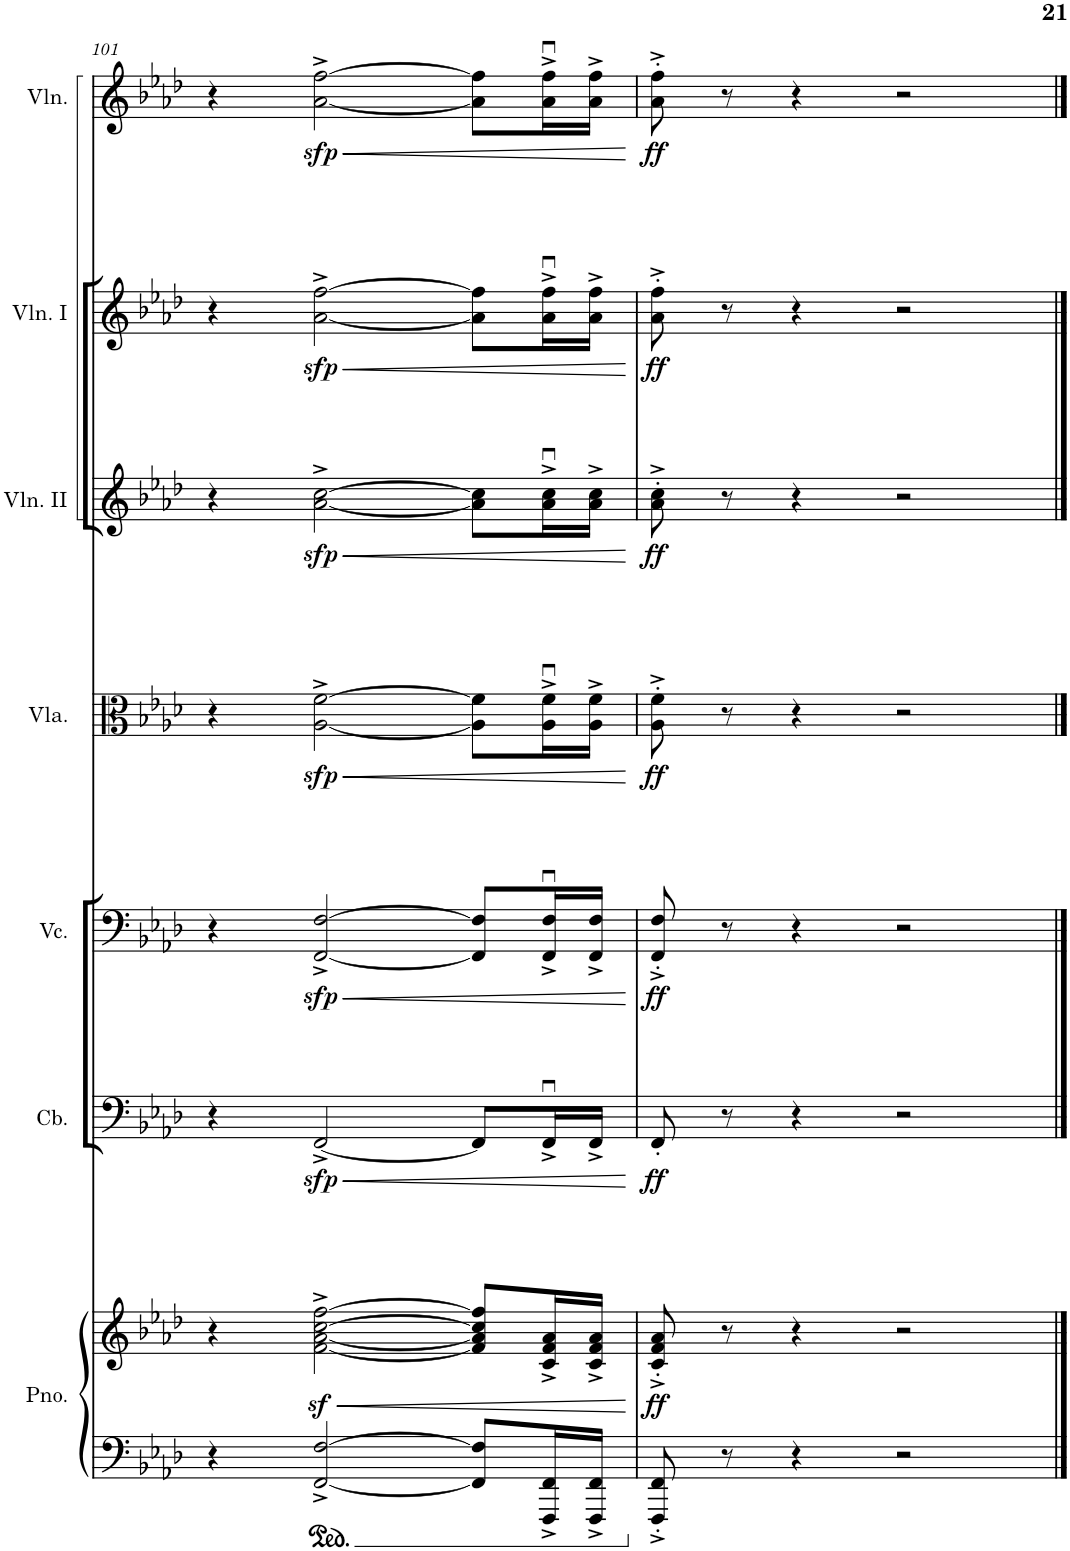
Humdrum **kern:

**kern	**kern	**dynam	**kern	**dynam	**kern	**dynam	**kern	**dynam	**kern	**dynam	**kern	**dynam	**kern	**dynam
*part7	*part7	*part7	*part6	*part6	*part5	*part5	*part4	*part4	*part3	*part3	*part2	*part2	*part1	*part1
*staff8	*staff7	*staff7/8	*staff6	*staff6	*staff5	*staff5	*staff4	*staff4	*staff3	*staff3	*staff2	*staff2	*staff1	*staff1
*I"Piano	*	*	*I"Contrabass	*	*I"Violoncello	*	*I"Viola	*	*I"Violin II	*	*I"Violin I	*	*I"Violin	*
*I'Pno.	*	*	*I'Cb.	*	*I'Vc.	*	*I'Vla.	*	*I'Vln. II	*	*I'Vln. I	*	*I'Vln.	*
!!LO:PB:g=z
*clefF4	*clefG2	*	*clefF4	*	*clefF4	*	*clefC3	*	*clefG2	*	*clefG2	*	*clefG2	*
*	*	*	*Trd7c12	*	*	*	*	*	*	*	*	*	*	*
*k[b-e-a-d-]	*k[b-e-a-d-]	*	*k[b-e-a-d-]	*	*k[b-e-a-d-]	*	*k[b-e-a-d-]	*	*k[b-e-a-d-]	*	*k[b-e-a-d-]	*	*k[b-e-a-d-]	*
*M4/4	*M4/4	*	*M4/4	*	*M4/4	*	*M4/4	*	*M4/4	*	*M4/4	*	*M4/4	*
=101	=101	=101	=101	=101	=101	=101	=101	=101	=101	=101	=101	=101	=101	=101
4r	4r	.	4r	.	4r	.	4r	.	4r	.	4r	.	4r	.
!	!	!LO:HP:b	!	!LO:HP:b	!	!LO:HP:b	!	!LO:HP:b	!	!LO:HP:b	!	!LO:HP:b	!	!LO:HP:b
!	!	!	!	!LO:DY:n=1:b	!	!LO:DY:n=1:b	!	!LO:DY:n=1:b	!	!LO:DY:n=1:b	!	!LO:DY:n=1:b	!	!LO:DY:n=1:b
[2FF/^ [2F/^	[2f\z<^ [2a-\z<^ [2cc\z<^ [2ff\z<^	<	[2FF^/	< sfp	[2FF/^ [2F/^	< sfp	[2A-\^ [2f\^	< sfp	[2a-\^ [2cc\^	< sfp	[2a-\^ [2ff\^	< sfp	[2a-\^ [2ff\^	< sfp
8FF/] 8F/]L	8f/] 8a-/] 8cc/] 8ff/]L	.	8FF/L]	.	8FF/] 8F/]L	.	8A-\] 8f\]L	.	8a-\] 8cc\]L	.	8a-\] 8ff\]L	.	8a-\] 8ff\]L	.
16FFF/^ 16FF/^L	16c/^ 16f/^ 16a-/^L	.	16FFu^/L	.	16FF/u^ 16F/u^L	.	16A-\u^ 16f\u^L	.	16a-\u^ 16cc\u^L	.	16a-\u^ 16ff\u^L	.	16a-\u^ 16ff\u^L	.
16FFF/^ 16FF/^JJ	16c/^ 16f/^ 16a-/^JJ	.	16FF^/JJ	.	16FF/^ 16F/^JJ	.	16A-\^ 16f\^JJ	.	16a-\^ 16cc\^JJ	.	16a-\^ 16ff\^JJ	.	16a-\^ 16ff\^JJ	.
.	.	[	.	[	.	[	.	[	.	[	.	[	.	[
=102	=102	=102	=102	=102	=102	=102	=102	=102	=102	=102	=102	=102	=102	=102
!	!	!LO:DY:b	!	!LO:DY:b	!	!LO:DY:b	!	!LO:DY:b	!	!LO:DY:b	!	!LO:DY:b	!	!LO:DY:b
8FFF/'^ 8FF/'^	8c/'^ 8f/'^ 8a-/'^	ff	8FF'/	ff	8FF/'^ 8F/'^	ff	8A-\'^ 8f\'^	ff	8a-\'^ 8cc\'^	ff	8a-\'^ 8ff\'^	ff	8a-\'^ 8ff\'^	ff
8r	8r	.	8r	.	8r	.	8r	.	8r	.	8r	.	8r	.
4r	4r	.	4r	.	4r	.	4r	.	4r	.	4r	.	4r	.
2r	2r	.	2r	.	2r	.	2r	.	2r	.	2r	.	2r	.
==	==	==	==	==	==	==	==	==	==	==	==	==	==	==
*-	*-	*-	*-	*-	*-	*-	*-	*-	*-	*-	*-	*-	*-	*-
